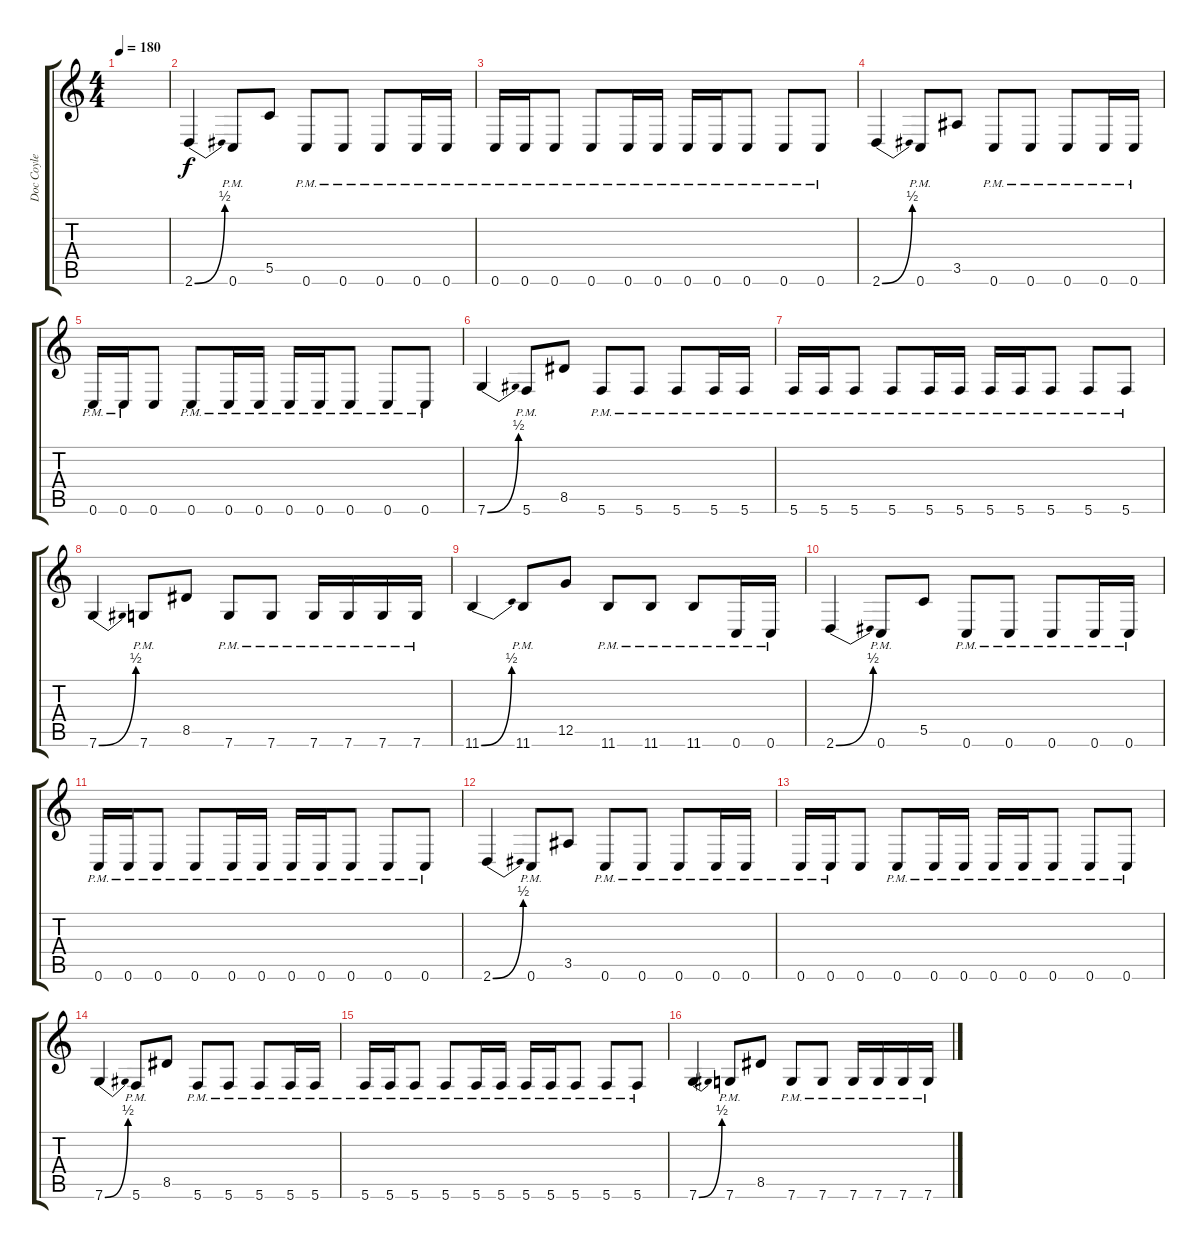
\track ("Doc Coyle" "Doc Coyle") {instrument overdrivenguitar}
\staff {score tabs}
\tuning (D4 A3 F3 C3 G2 C2) {hide}
\ts (4 4)
\tempo 180
\clef g2
\ks c
|
2.6{be (bend 0 0 60 2)}.4 0.6{pm}.8 5.5.8 0.6{pm}.8 0.6{pm}.8 0.6{pm}.8 0.6{pm}.16 0.6{pm}.16 |
0.6{pm}.16 0.6{pm}.16 0.6{pm}.8 0.6{pm}.8 0.6{pm}.16 0.6{pm}.16 0.6{pm}.16 0.6{pm}.16 0.6{pm}.8 0.6{pm}.8 0.6{pm}.8 |
2.6{be (bend 0 0 60 2)}.4 0.6{pm}.8 3.5.8 0.6{pm}.8 0.6{pm}.8 0.6{pm}.8 0.6{pm}.16 0.6{pm}.16 |
0.6{pm}.16 0.6{pm}.16 0.6.8 0.6{pm}.8 0.6{pm}.16 0.6{pm}.16 0.6{pm}.16 0.6{pm}.16 0.6{pm}.8 0.6{pm}.8 0.6{pm}.8 |
7.6{be (bend 0 0 60 2)}.4 5.6{pm}.8 8.5.8 5.6{pm}.8 5.6{pm}.8 5.6{pm}.8 5.6{pm}.16 5.6{pm}.16 |
5.6{pm}.16 5.6{pm}.16 5.6{pm}.8 5.6{pm}.8 5.6{pm}.16 5.6{pm}.16 5.6{pm}.16 5.6{pm}.16 5.6{pm}.8 5.6{pm}.8 5.6{pm}.8 |
7.6{be (bend 0 0 60 2)}.4 7.6{pm}.8 8.5.8 7.6{pm}.8 7.6{pm}.8 7.6{pm}.16 7.6{pm}.16 7.6{pm}.16 7.6{pm}.16 |
11.6{be (bend 0 0 60 2)}.4 11.6{pm}.8 12.5.8 11.6{pm}.8 11.6{pm}.8 11.6{pm}.8 0.6{pm}.16 0.6{pm}.16 |
2.6{be (bend 0 0 60 2)}.4 0.6{pm}.8 5.5.8 0.6{pm}.8 0.6{pm}.8 0.6{pm}.8 0.6{pm}.16 0.6{pm}.16 |
0.6{pm}.16 0.6{pm}.16 0.6{pm}.8 0.6{pm}.8 0.6{pm}.16 0.6{pm}.16 0.6{pm}.16 0.6{pm}.16 0.6{pm}.8 0.6{pm}.8 0.6{pm}.8 |
2.6{be (bend 0 0 60 2)}.4 0.6{pm}.8 3.5.8 0.6{pm}.8 0.6{pm}.8 0.6{pm}.8 0.6{pm}.16 0.6{pm}.16 |
0.6{pm}.16 0.6{pm}.16 0.6.8 0.6{pm}.8 0.6{pm}.16 0.6{pm}.16 0.6{pm}.16 0.6{pm}.16 0.6{pm}.8 0.6{pm}.8 0.6{pm}.8 |
7.6{be (bend 0 0 60 2)}.4 5.6{pm}.8 8.5.8 5.6{pm}.8 5.6{pm}.8 5.6{pm}.8 5.6{pm}.16 5.6{pm}.16 |
5.6{pm}.16 5.6{pm}.16 5.6{pm}.8 5.6{pm}.8 5.6{pm}.16 5.6{pm}.16 5.6{pm}.16 5.6{pm}.16 5.6{pm}.8 5.6{pm}.8 5.6{pm}.8 |
7.6{be (bend 0 0 60 2)}.4 7.6{pm}.8 8.5.8 7.6{pm}.8 7.6{pm}.8 7.6{pm}.16 7.6{pm}.16 7.6{pm}.16 7.6{pm}.16
